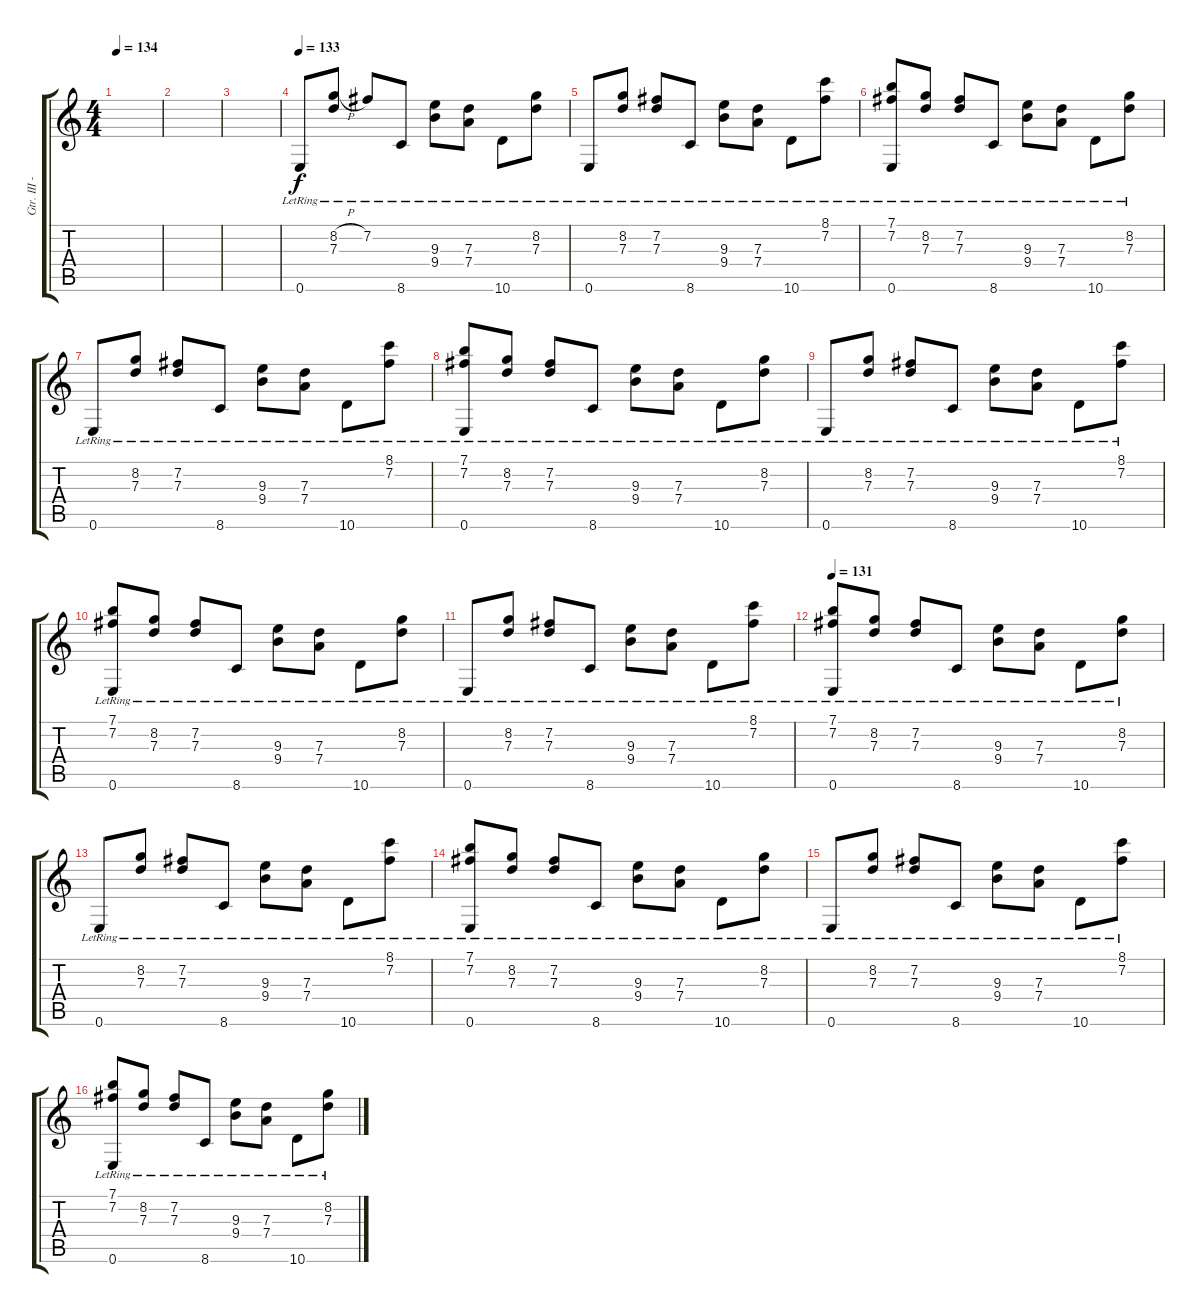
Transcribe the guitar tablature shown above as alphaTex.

\track ("Gtr. III - Paul Masvidal (Clean Tone)" "Gtr. III -") {instrument electricguitarjazz}
\staff {score tabs}
\tuning (E4 B3 G3 D3 A2 E2) {hide}
\ts (4 4)
\tempo 134
\clef g2
\ks c
|
|
|
\tempo 133
0.6{lr}.8{dy f} (8.2{h lr} 7.3{lr}).8 7.2{lr}.8 8.6{lr}.8 (9.3{lr} 9.4{lr}).8 (7.3{lr} 7.4{lr}).8 10.6{lr}.8 (8.2{lr} 7.3{lr}).8 |
0.6{lr}.8 (8.2{lr} 7.3{lr}).8 (7.2{lr} 7.3{lr}).8 8.6{lr}.8 (9.3{lr} 9.4{lr}).8 (7.3{lr} 7.4{lr}).8 10.6{lr}.8 (8.1{lr} 7.2{lr}).8 |
(7.1{lr} 7.2{lr} 0.6{lr}).8 (8.2{lr} 7.3{lr}).8 (7.2{lr} 7.3{lr}).8 8.6{lr}.8 (9.3{lr} 9.4{lr}).8 (7.3{lr} 7.4{lr}).8 10.6{lr}.8 (8.2{lr} 7.3{lr}).8 |
0.6{lr}.8 (8.2{lr} 7.3{lr}).8 (7.2{lr} 7.3{lr}).8 8.6{lr}.8 (9.3{lr} 9.4{lr}).8 (7.3{lr} 7.4{lr}).8 10.6{lr}.8 (8.1{lr} 7.2{lr}).8 |
(7.1{lr} 7.2{lr} 0.6{lr}).8 (8.2{lr} 7.3{lr}).8 (7.2{lr} 7.3{lr}).8 8.6{lr}.8 (9.3{lr} 9.4{lr}).8 (7.3{lr} 7.4{lr}).8 10.6{lr}.8 (8.2{lr} 7.3{lr}).8 |
0.6{lr}.8 (8.2{lr} 7.3{lr}).8 (7.2{lr} 7.3{lr}).8 8.6{lr}.8 (9.3{lr} 9.4{lr}).8 (7.3{lr} 7.4{lr}).8 10.6{lr}.8 (8.1{lr} 7.2{lr}).8 |
(7.1{lr} 7.2{lr} 0.6{lr}).8 (8.2{lr} 7.3{lr}).8 (7.2{lr} 7.3{lr}).8 8.6{lr}.8 (9.3{lr} 9.4{lr}).8 (7.3{lr} 7.4{lr}).8 10.6{lr}.8 (8.2{lr} 7.3{lr}).8 |
0.6{lr}.8 (8.2{lr} 7.3{lr}).8 (7.2{lr} 7.3{lr}).8 8.6{lr}.8 (9.3{lr} 9.4{lr}).8 (7.3{lr} 7.4{lr}).8 10.6{lr}.8 (8.1{lr} 7.2{lr}).8 |
\tempo 131
(7.1{lr} 7.2{lr} 0.6{lr}).8 (8.2{lr} 7.3{lr}).8 (7.2{lr} 7.3{lr}).8 8.6{lr}.8 (9.3{lr} 9.4{lr}).8 (7.3{lr} 7.4{lr}).8 10.6{lr}.8 (8.2{lr} 7.3{lr}).8 |
0.6{lr}.8 (8.2{lr} 7.3{lr}).8 (7.2{lr} 7.3{lr}).8 8.6{lr}.8 (9.3{lr} 9.4{lr}).8 (7.3{lr} 7.4{lr}).8 10.6{lr}.8 (8.1{lr} 7.2{lr}).8 |
(7.1{lr} 7.2{lr} 0.6{lr}).8 (8.2{lr} 7.3{lr}).8 (7.2{lr} 7.3{lr}).8 8.6{lr}.8 (9.3{lr} 9.4{lr}).8 (7.3{lr} 7.4{lr}).8 10.6{lr}.8 (8.2{lr} 7.3{lr}).8 |
0.6{lr}.8 (8.2{lr} 7.3{lr}).8 (7.2{lr} 7.3{lr}).8 8.6{lr}.8 (9.3{lr} 9.4{lr}).8 (7.3{lr} 7.4{lr}).8 10.6{lr}.8 (8.1{lr} 7.2{lr}).8 |
(7.1{lr} 7.2{lr} 0.6{lr}).8 (8.2{lr} 7.3{lr}).8 (7.2{lr} 7.3{lr}).8 8.6{lr}.8 (9.3{lr} 9.4{lr}).8 (7.3{lr} 7.4{lr}).8 10.6{lr}.8 (8.2{lr} 7.3{lr}).8
